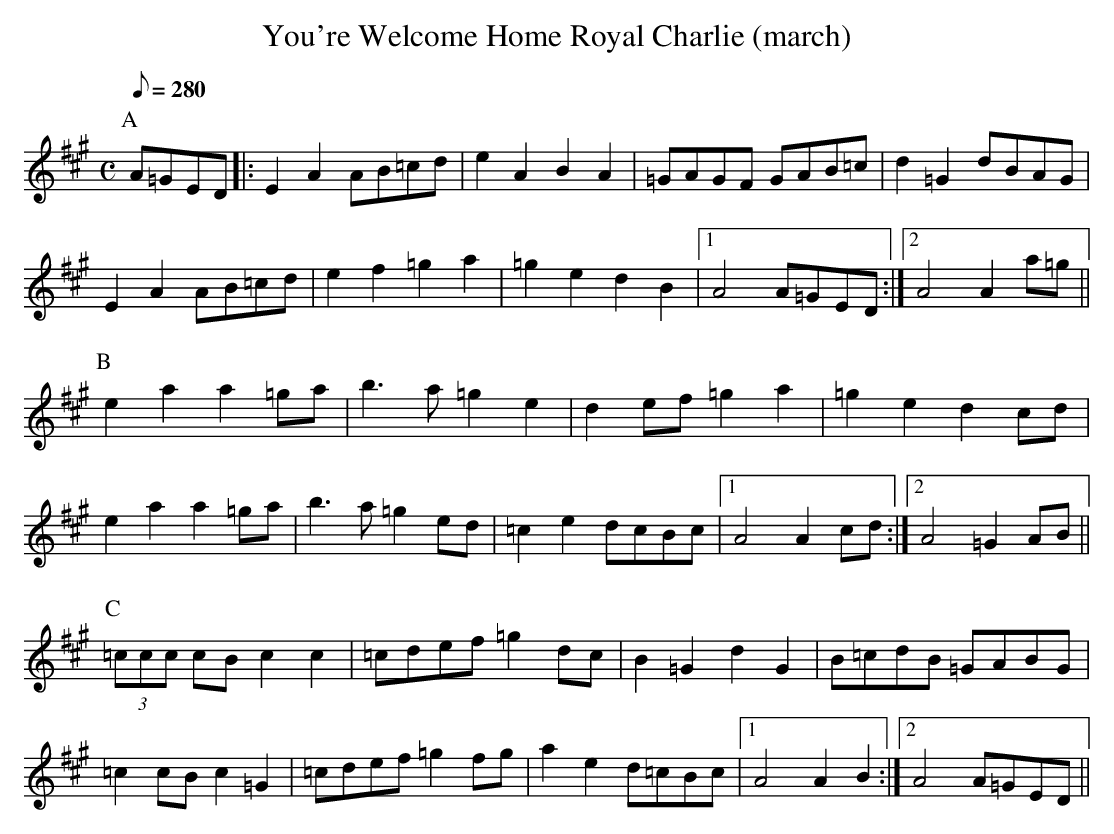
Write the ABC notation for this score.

X:1
T:You're Welcome Home Royal Charlie (march) % nf<bb
L:1/8
M:C
Q:280
K:A major
P:A
A=GED|:E2A2 AB=cd|e2A2B2A2|=GAGF GAB=c|d2=G2 dBAG|
E2A2 AB=cd|e2f2=g2a2|=g2e2d2B2|1 A4 A=GED:|2 A4A2 a=g||
P:B
e2a2a2 =ga|b3a =g2e2|d2ef =g2a2|=g2e2d2 cd|
e2a2a2 =ga|b3a =g2ed|=c2e2 dcBc|1 A4A2 cd:|2 A4 =G2AB||
P:C
(3=ccc cB c2c2|=cdef =g2dc|B2=G2d2G2|B=cdB =GABG|
=c2cB c2=G2|=cdef =g2fg|a2e2 d=cBc|1 A4A2B2:|2 A4 A=GED||
